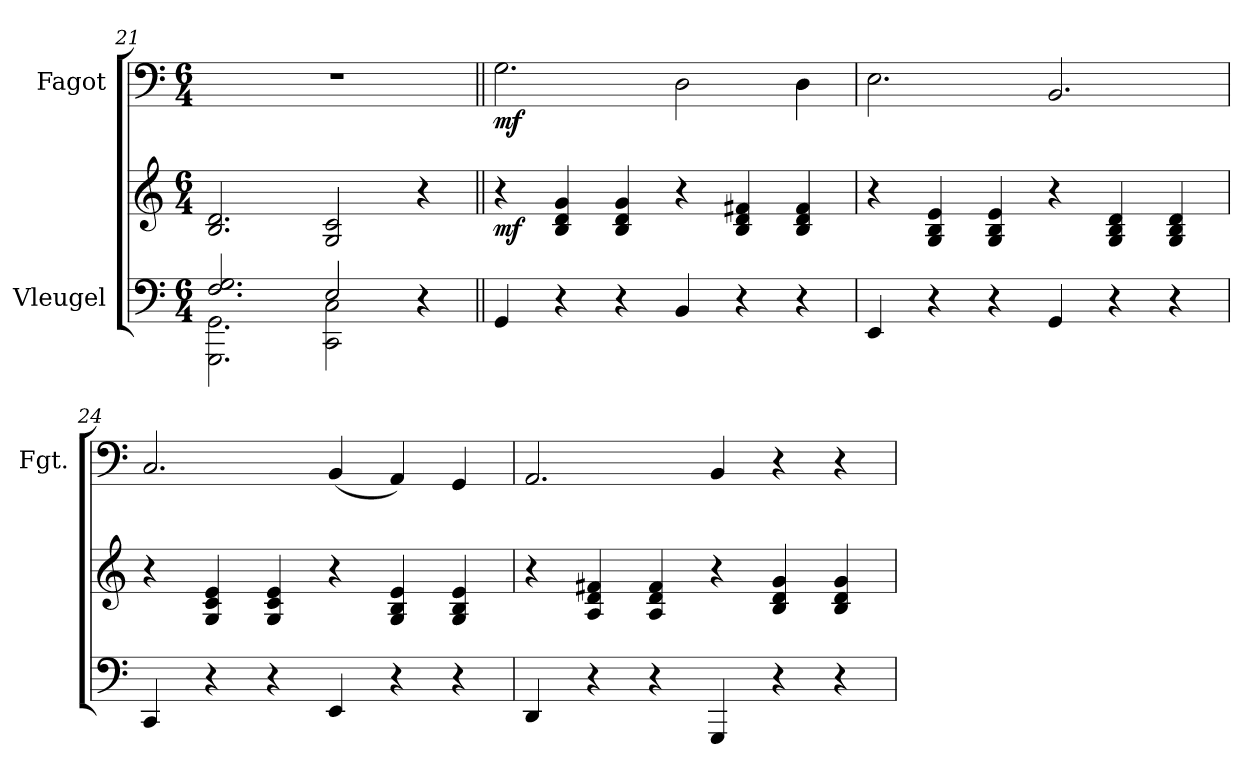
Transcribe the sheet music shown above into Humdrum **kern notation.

**kern	**kern	**dynam	**kern	**dynam
*part2	*part2	*part2	*part1	*part1
*staff3	*staff2	*staff2/3	*staff1	*staff1
*I"Vleugel	*	*	*I"Fagot	*
*	*	*	*I'Fgt.	*
*clefF4	*clefG2	*	*clefF4	*
*k[]	*k[]	*	*k[]	*
*M6/4	*M6/4	*	*M6/4	*
=21	=21	=21	=21	=21
*^	*	*	*	*
2.F/ 2.G/	2.GGG\ 2.GG\	2.B/ 2.d/	.	1.r	.
2E/	2CC\ 2C\	2G/ 2c/	.	.	.
4r	4ryy	4r	.	.	.
=22||	=22||	=22||	=22||	=22||	=22||
!	!	!	!LO:DY:b	!	!LO:DY:b
*v	*v	*	*	*	*
4GG/	4r	mf	2.G\	mf
4r	4B/ 4d/ 4g/	.	.	.
4r	4B/ 4d/ 4g/	.	.	.
4BB/	4r	.	2D\	.
4r	4B/ 4d/ 4f#X/	.	.	.
4r	4B/ 4d/ 4f#/	.	4D\	.
!!LO:LB:g=z
=23	=23	=23	=23	=23
4EE/	4r	.	2.E\	.
4r	4G/ 4B/ 4e/	.	.	.
4r	4G/ 4B/ 4e/	.	.	.
4GG/	4r	.	2.BB/	.
4r	4G/ 4B/ 4d/	.	.	.
4r	4G/ 4B/ 4d/	.	.	.
=24	=24	=24	=24	=24
4CC/	4r	.	2.C/	.
4r	4G/ 4c/ 4e/	.	.	.
4r	4G/ 4c/ 4e/	.	.	.
4EE/	4r	.	(4BB/	.
4r	4G/ 4B/ 4e/	.	4AA/)	.
4r	4G/ 4B/ 4e/	.	4GG/	.
=25	=25	=25	=25	=25
4DD/	4r	.	2.AA/	.
4r	4A/ 4d/ 4f#X/	.	.	.
4r	4A/ 4d/ 4f#/	.	.	.
4GGG/	4r	.	4BB/	.
4r	4B/ 4d/ 4g/	.	4r	.
4r	4B/ 4d/ 4g/	.	4r	.
=	=	=	=	=
*-	*-	*-	*-	*-
